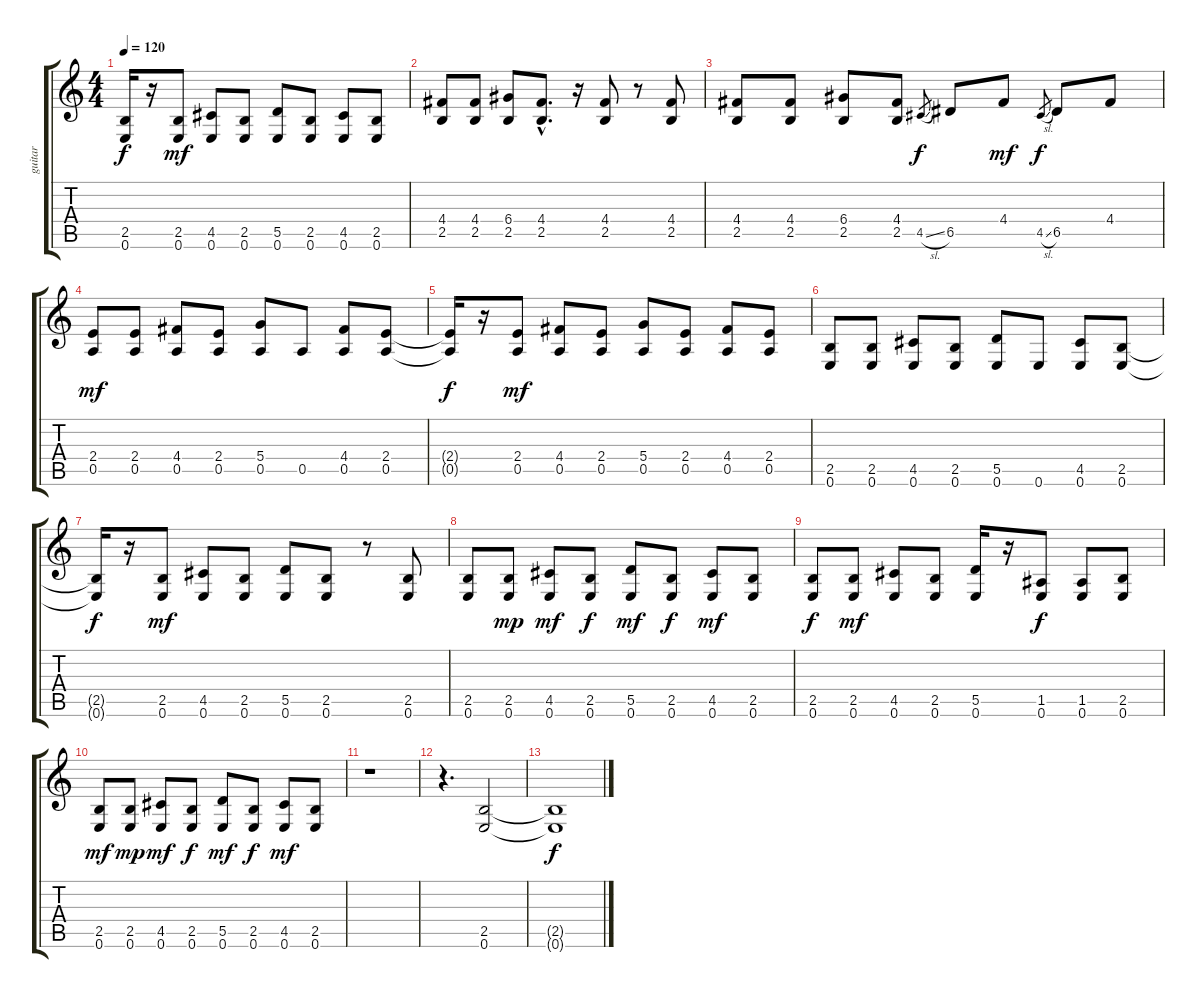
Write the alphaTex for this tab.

\track ("guitar" "guitar") {instrument overdrivenguitar}
\staff {score tabs}
\tuning (E4 B3 G3 D3 A2 E2) {hide}
\ts (4 4)
\tempo 120
\clef g2
\ks c
(2.5{t} 0.6{t}).16{dy f} r.16 (2.5 0.6).8{dy mf} (4.5 0.6).8 (2.5 0.6).8 (5.5 0.6).8 (2.5 0.6).8 (4.5 0.6).8 (2.5 0.6).8 |
(4.4 2.5).8 (4.4 2.5).8 (6.4 2.5).8 (4.4{hac} 2.5{hac}).8{d} r.16 (4.4 2.5).8 r.8 (4.4 2.5).8 |
(4.4 2.5).8 (4.4 2.5).8 (6.4 2.5).8 (4.4 2.5).8 4.5{sl}.8{gr dy f} 6.5.8 4.4.8{dy mf} 4.5{sl}.8{gr dy f} 6.5.8 4.4.8 |
(2.4 0.5).8{dy mf} (2.4 0.5).8 (4.4 0.5).8 (2.4 0.5).8 (5.4 0.5).8 0.5.8 (4.4 0.5).8 (2.4 0.5).8 |
(2.4{t} 0.5{t}).16{dy f} r.16 (2.4 0.5).8{dy mf} (4.4 0.5).8 (2.4 0.5).8 (5.4 0.5).8 (2.4 0.5).8 (4.4 0.5).8 (2.4 0.5).8 |
(2.5 0.6).8 (2.5 0.6).8 (4.5 0.6).8 (2.5 0.6).8 (5.5 0.6).8 0.6.8 (4.5 0.6).8 (2.5 0.6).8 |
(2.5{t} 0.6{t}).16{dy f} r.16 (2.5 0.6).8{dy mf} (4.5 0.6).8 (2.5 0.6).8 (5.5 0.6).8 (2.5 0.6).8 r.8 (2.5 0.6).8 |
(2.5 0.6).8 (2.5 0.6).8{dy mp} (4.5 0.6).8{dy mf} (2.5 0.6).8{dy f} (5.5 0.6).8{dy mf} (2.5 0.6).8{dy f} (4.5 0.6).8{dy mf} (2.5 0.6).8 |
(2.5 0.6).8{dy f} (2.5 0.6).8{dy mf} (4.5 0.6).8 (2.5 0.6).8 (5.5 0.6).16 r.16 (1.5 0.6).8{dy f} (1.5 0.6).8 (2.5 0.6).8 |
(2.5 0.6).8{dy mf} (2.5 0.6).8{dy mp} (4.5 0.6).8{dy mf} (2.5 0.6).8{dy f} (5.5 0.6).8{dy mf} (2.5 0.6).8{dy f} (4.5 0.6).8{dy mf} (2.5 0.6).8 |
r.1 |
r.4{d} (2.5 0.6).2 |
(2.5{t} 0.6{t}).1{dy f}
